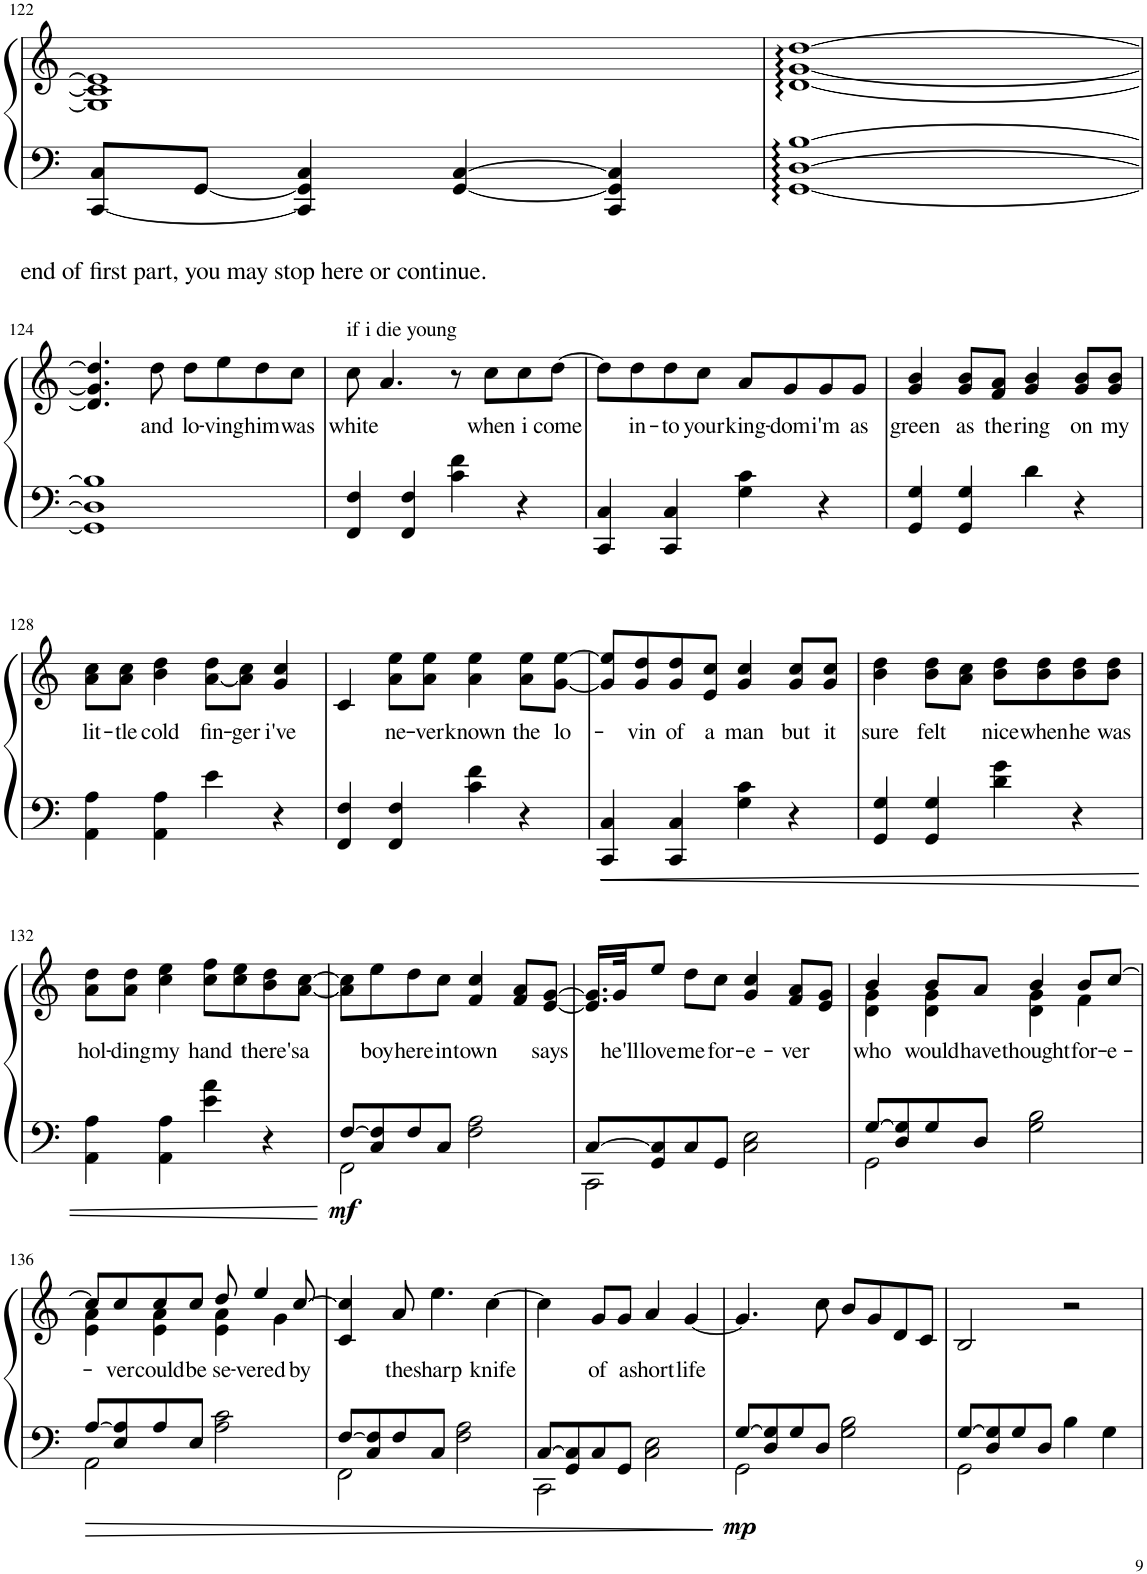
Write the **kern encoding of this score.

**kern	**kern	**text	**dynam
*part1	*part1	*part1	*part1
*staff2	*staff1	*staff1	*staff1/2
*I"Piano	*	*	*
*I'Pno.	*	*	*
!!LO:PB:g=z
*clefF4	*clefG2	*	*
*k[]	*k[]	*	*
*M4/4	*M4/4	*	*
=122	=122	=122	=122
[8CC/ 8C/L	1G] 1c] 1e]	.	.
[8GG/J	.	.	.
4CC/] 4GG/] 4C/	.	.	.
[4GG/ [4C/	.	.	.
4CC/ 4GG/] 4C/]	.	.	.
=123	=123	=123	=123
[1GG: [1D: [1B:	[1d [1g [1dd	.	.
!!LO:LB:g=z
=124	=124	=124	=124
!	!LO:TX:a:t=end of first part, you may stop here or continue.	!	!
!LO:TX:a:t=end of first part, you may stop here or continue.	!	!	!
1GG] 1D] 1B]	4.d/] 4.g/] 4.dd/]	.	.
!	!	!LO:LY:b	!
.	8dd\	and	.
!	!	!LO:LY:b	!
.	8dd\L	lo-	.
!	!	!LO:LY:b	!
.	8ee\	-ving	.
!	!	!LO:LY:b	!
.	8dd\	him	.
!	!	!LO:LY:b	!
.	8cc\J	was	.
=125	=125	=125	=125
!	!LO:TX:a:t=if i die young	!	!
!	!	!LO:LY:b	!
4FF/ 4F/	8cc\	white	.
.	4.a/	.	.
4FF/ 4F/	.	.	.
4c\ 4f\	8r	.	.
!	!	!LO:LY:b	!
.	8cc\L	when	.
!	!	!LO:LY:b	!
4r	8cc\	i	.
!	!	!LO:LY:b	!
.	[8dd\J	come	.
=126	=126	=126	=126
4CC/ 4C/	8dd\L]	.	.
!	!	!LO:LY:b	!
.	8dd\	in-	.
!	!	!LO:LY:b	!
4CC/ 4C/	8dd\	-to	.
!	!	!LO:LY:b	!
.	8cc\J	your	.
!	!	!LO:LY:b	!
4G\ 4c\	8a/L	king-	.
!	!	!LO:LY:b	!
.	8g/	-dom	.
!	!	!LO:LY:b	!
4r	8g/	i'm	.
!	!	!LO:LY:b	!
.	8g/J	as	.
=127	=127	=127	=127
!	!	!LO:LY:b	!
4GG/ 4G/	4g/ 4b/	green	.
!	!	!LO:LY:b	!
4GG/ 4G/	8g/ 8b/L	as	.
!	!	!LO:LY:b	!
.	8f/ 8a/J	the	.
!	!	!LO:LY:b	!
4d\	4g/ 4b/	ring	.
!	!	!LO:LY:b	!
4r	8g/ 8b/L	on	.
!	!	!LO:LY:b	!
.	8g/ 8b/J	my	.
!!LO:LB:g=z
=128	=128	=128	=128
!	!	!LO:LY:b	!
4AA\ 4A\	8a\ 8cc\L	lit-	.
!	!	!LO:LY:b	!
.	8a\ 8cc\J	-tle	.
!	!	!LO:LY:b	!
4AA\ 4A\	4b\ 4dd\	cold	.
!	!	!LO:LY:b	!
4e\	[8a\ 8dd\L	fin-	.
!	!	!LO:LY:b	!
.	8a\] 8cc\J	-ger	.
!	!	!LO:LY:b	!
4r	4g/ 4cc/	i've	.
=129	=129	=129	=129
4FF/ 4F/	4c/	.	.
!	!	!LO:LY:b	!
4FF/ 4F/	8a\ 8ee\L	ne-	.
!	!	!LO:LY:b	!
.	8a\ 8ee\J	-ver	.
!	!	!LO:LY:b	!
4c\ 4f\	4a\ 4ee\	known	.
!	!	!LO:LY:b	!
4r	8a\ 8ee\L	the	.
!	!	!LO:LY:b	!
.	[8g\ [8ee\J	lo-	.
=130	=130	=130	=130
4CC/ 4C/	8g/] 8ee/]L	.	.
!	!	!LO:LY:b	!
.	8g/ 8dd/	-vin	.
!	!	!LO:LY:b	!
4CC/ 4C/	8g/ 8dd/	of	.
!	!	!LO:LY:b	!
.	8e/ 8cc/J	a	.
!	!	!LO:LY:b	!
4G\ 4c\	4g/ 4cc/	man	.
!	!	!LO:LY:b	!
4r	8g/ 8cc/L	but	.
!	!	!LO:LY:b	!
.	8g/ 8cc/J	it	.
=131	=131	=131	=131
!	!	!LO:LY:b	!
4GG/ 4G/	4b\ 4dd\	sure	.
!	!	!LO:LY:b	!
4GG/ 4G/	8b\ 8dd\L	felt	.
.	8a\ 8cc\J	.	.
!	!	!LO:LY:b	!
4d\ 4g\	8b\ 8dd\L	nice	.
!	!	!LO:LY:b	!
.	8b\ 8dd\	when	.
!	!	!LO:LY:b	!
4r	8b\ 8dd\	he	.
!	!	!LO:LY:b	!
.	8b\ 8dd\J	was	.
!!LO:LB:g=z
=132	=132	=132	=132
!	!	!LO:LY:b	!
4AA\ 4A\	8a\ 8dd\L	hol-	.
!	!	!LO:LY:b	!
.	8a\ 8dd\J	-ding	.
!	!	!LO:LY:b	!
4AA\ 4A\	4cc\ 4ee\	my	.
!	!	!LO:LY:b	!
4e\ 4a\	8cc\ 8ff\L	hand	.
.	8cc\ 8ee\	.	.
!	!	!LO:LY:b	!
4r	8b\ 8dd\	there's	.
!	!	!LO:LY:b	!
.	[8a\ [8cc\J	a	.
=133	=133	=133	=133
*^	*	*	*
!	!	!	!	!LO:DY:b=2
[8F/L	2FF\	8a\] 8cc\]L	.	mf
!	!	!	!LO:LY:b	!
8C/ 8F/]	.	8ee\	boy	.
!	!	!	!LO:LY:b	!
8F/	.	8dd\	here	.
!	!	!	!LO:LY:b	!
8C/J	.	8cc\J	in	.
!	!	!	!LO:LY:b	!
2F\ 2A\	2ryy	4f/ 4cc/	town	.
.	.	8f/ 8a/L	.	.
!	!	!	!LO:LY:b	!
.	.	[8e/ [8g/J	says	.
=134	=134	=134	=134	=134
[8C/L	2CC\	16.e/] 16.g/]LL	.	.
!	!	!	!LO:LY:b	!
.	.	32g/JK	he'll	.
!	!	!	!LO:LY:b	!
8GG/ 8C/]	.	8ee/J	love	.
!	!	!	!LO:LY:b	!
8C/	.	8dd\L	me	.
!	!	!	!LO:LY:b	!
8GG/J	.	8cc\J	for-	.
!	!	!	!LO:LY:b	!
2C\ 2E\	2ryy	4g/ 4cc/	-e-	.
!	!	!	!LO:LY:b	!
.	.	8f/ 8a/L	-ver	.
.	.	8e/ 8g/J	.	.
=135	=135	=135	=135	=135
!	!	!	!LO:LY:b	!
*	*	*^	*	*
[8G/L	2GG\	4b/	4d\ 4g\	who	.
8D/ 8G/]	.	.	.	.	.
!	!	!	!	!LO:LY:b	!
8G/	.	8b/L	4d\ 4g\	would	.
!	!	!	!	!LO:LY:b	!
8D/J	.	8a/J	.	have	.
!	!	!	!	!LO:LY:b	!
2G\ 2B\	2ryy	4b/	4d\ 4g\	thought	.
!	!	!	!	!LO:LY:b	!
.	.	8b/L	4f\	for-	.
!	!	!	!	!LO:LY:b	!
.	.	[8cc/J	.	-e-	.
!!LO:LB:g=z	!!
=136	=136	=136	=136	=136	=136
[8A/L	2AA\	8cc/L]	4e\ 4a\	.	.
!	!	!	!	!LO:LY:b	!
8E/ 8A/]	.	8cc/	.	-ver	.
!	!	!	!	!LO:LY:b	!
8A/	.	8cc/	4e\ 4a\	could	.
!	!	!	!	!LO:LY:b	!
8E/J	.	8cc/J	.	be	.
!	!	!	!	!LO:LY:b	!
2A\ 2c\	2ryy	8dd/	4e\ 4a\	se-	.
!	!	!	!	!LO:LY:b	!
.	.	4ee/	.	-vered	.
.	.	.	4g\	.	.
!	!	!	!	!LO:LY:b	!
.	.	[8cc/	.	by	.
*	*	*v	*v	*	*
=137	=137	=137	=137	=137
[8F/L	2FF\	4c/ 4cc/]	.	.
8C/ 8F/]	.	.	.	.
!	!	!	!LO:LY:b	!
8F/	.	8a/	the	.
!	!	!	!LO:LY:b	!
8C/J	.	4.ee\	sharp	.
2F\ 2A\	2ryy	.	.	.
!	!	!	!LO:LY:b	!
.	.	[4cc\	knife	.
=138	=138	=138	=138	=138
[8C/L	2CC\	4cc\]	.	.
8GG/ 8C/]	.	.	.	.
!	!	!	!LO:LY:b	!
8C/	.	8g/L	of	.
!	!	!	!LO:LY:b	!
8GG/J	.	8g/J	a	.
!	!	!	!LO:LY:b	!
2C\ 2E\	2ryy	4a/	short	.
!	!	!	!LO:LY:b	!
.	.	[4g/	life	.
=139	=139	=139	=139	=139
!	!	!	!	!LO:DY:b=2
[8G/L	2GG\	4.g/]	.	mp
8D/ 8G/]	.	.	.	.
8G/	.	.	.	.
8D/J	.	8cc\	.	.
2G\ 2B\	2ryy	8b/L	.	.
.	.	8g/	.	.
.	.	8d/	.	.
.	.	8c/J	.	.
=140	=140	=140	=140	=140
[8G/L	2GG\	2B/	.	.
8D/ 8G/]	.	.	.	.
8G/	.	.	.	.
8D/J	.	.	.	.
4B\	2ryy	2r	.	.
4G\	.	.	.	.
*v	*v	*	*	*
=	=	=	=
*-	*-	*-	*-
